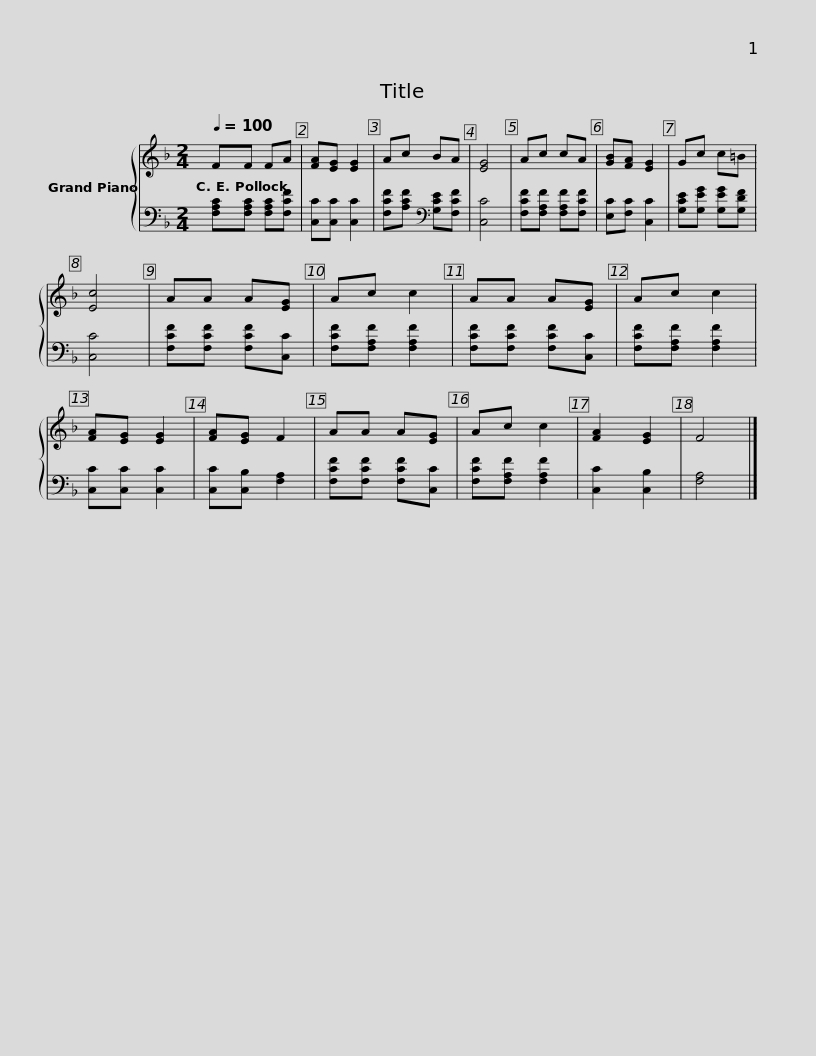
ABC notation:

X:1
%%score { 1 | 2 }
L:1/8
Q:1/4=100
M:2/4
I:linebreak $
K:F
V:1 treble
V:2 bass
V:1
 FF FA | [FA][EG] [EG]2 | Ac BA | [EG]4 | Ac cA | %5
 [GB][FA] [EG]2 | Gc c=B | [Ec]4 |$ AA A[EG] | Ac c2 | %10
 AA A[EG] | Ac c2 | [FA][EG] [EG]2 | [FA][EG] F2 | AA A[EG] | %15
 Ac c2 | [FA]2 [EG]2 | F4 |] %18
V:2
 [F,A,C][F,A,C] [F,A,C][F,CF] | [C,C][C,C] [C,C]2 | [F,CF][A,CF][K:bass] [G,CE][F,CF] | [C,C]4 | [F,CF][F,A,F] [F,A,F][F,CF] | %5
 [E,C][F,C] [C,C]2 | [G,CE][G,EG] [G,EG][G,DF] | [C,C]4 |$ [F,CF][F,CF] [F,CF][C,C] | [F,CF][F,A,F] [F,A,F]2 | %10
 [F,CF][F,CF] [F,CF][C,C] | [F,CF][F,A,F] [F,A,F]2 | [C,C][C,C] [C,C]2 | [C,C][C,B,] [F,A,]2 | [F,CF][F,CF] [F,CF][C,C] | %15
 [F,CF][F,A,F] [F,A,F]2 | [C,C]2 [C,B,]2 | [F,A,]4 |] %18
